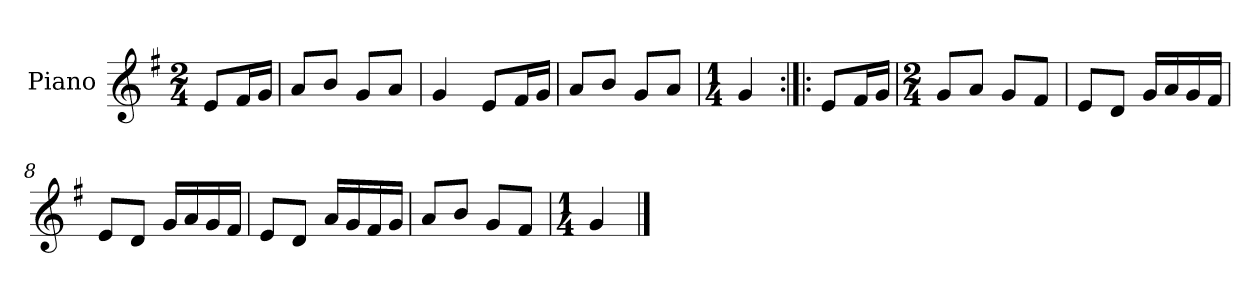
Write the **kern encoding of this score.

**kern
*part1
*staff1
*I"Piano
*I'Pno.
*clefG2
*k[f#]
*M2/4
=
8e/L
16f#/L
16g/JJ
=1
8a/L
8b/J
8g/L
8a/J
=2
4g/
8e/L
16f#/L
16g/JJ
=3
8a/L
8b/J
8g/L
8a/J
=4
*M1/4
4g/
=5:|!|:
8e/L
16f#/L
16g/JJ
=6
*M2/4
8g/L
8a/J
8g/L
8f#/J
=7
8e/L
8d/J
16g/LL
16a/
16g/
16f#/JJ
!!LO:LB:g=z
=8
8e/L
8d/J
16g/LL
16a/
16g/
16f#/JJ
=9
8e/L
8d/J
16a/LL
16g/
16f#/
16g/JJ
=10
8a/L
8b/J
8g/L
8f#/J
=11
*M1/4
4g/
==
*-
